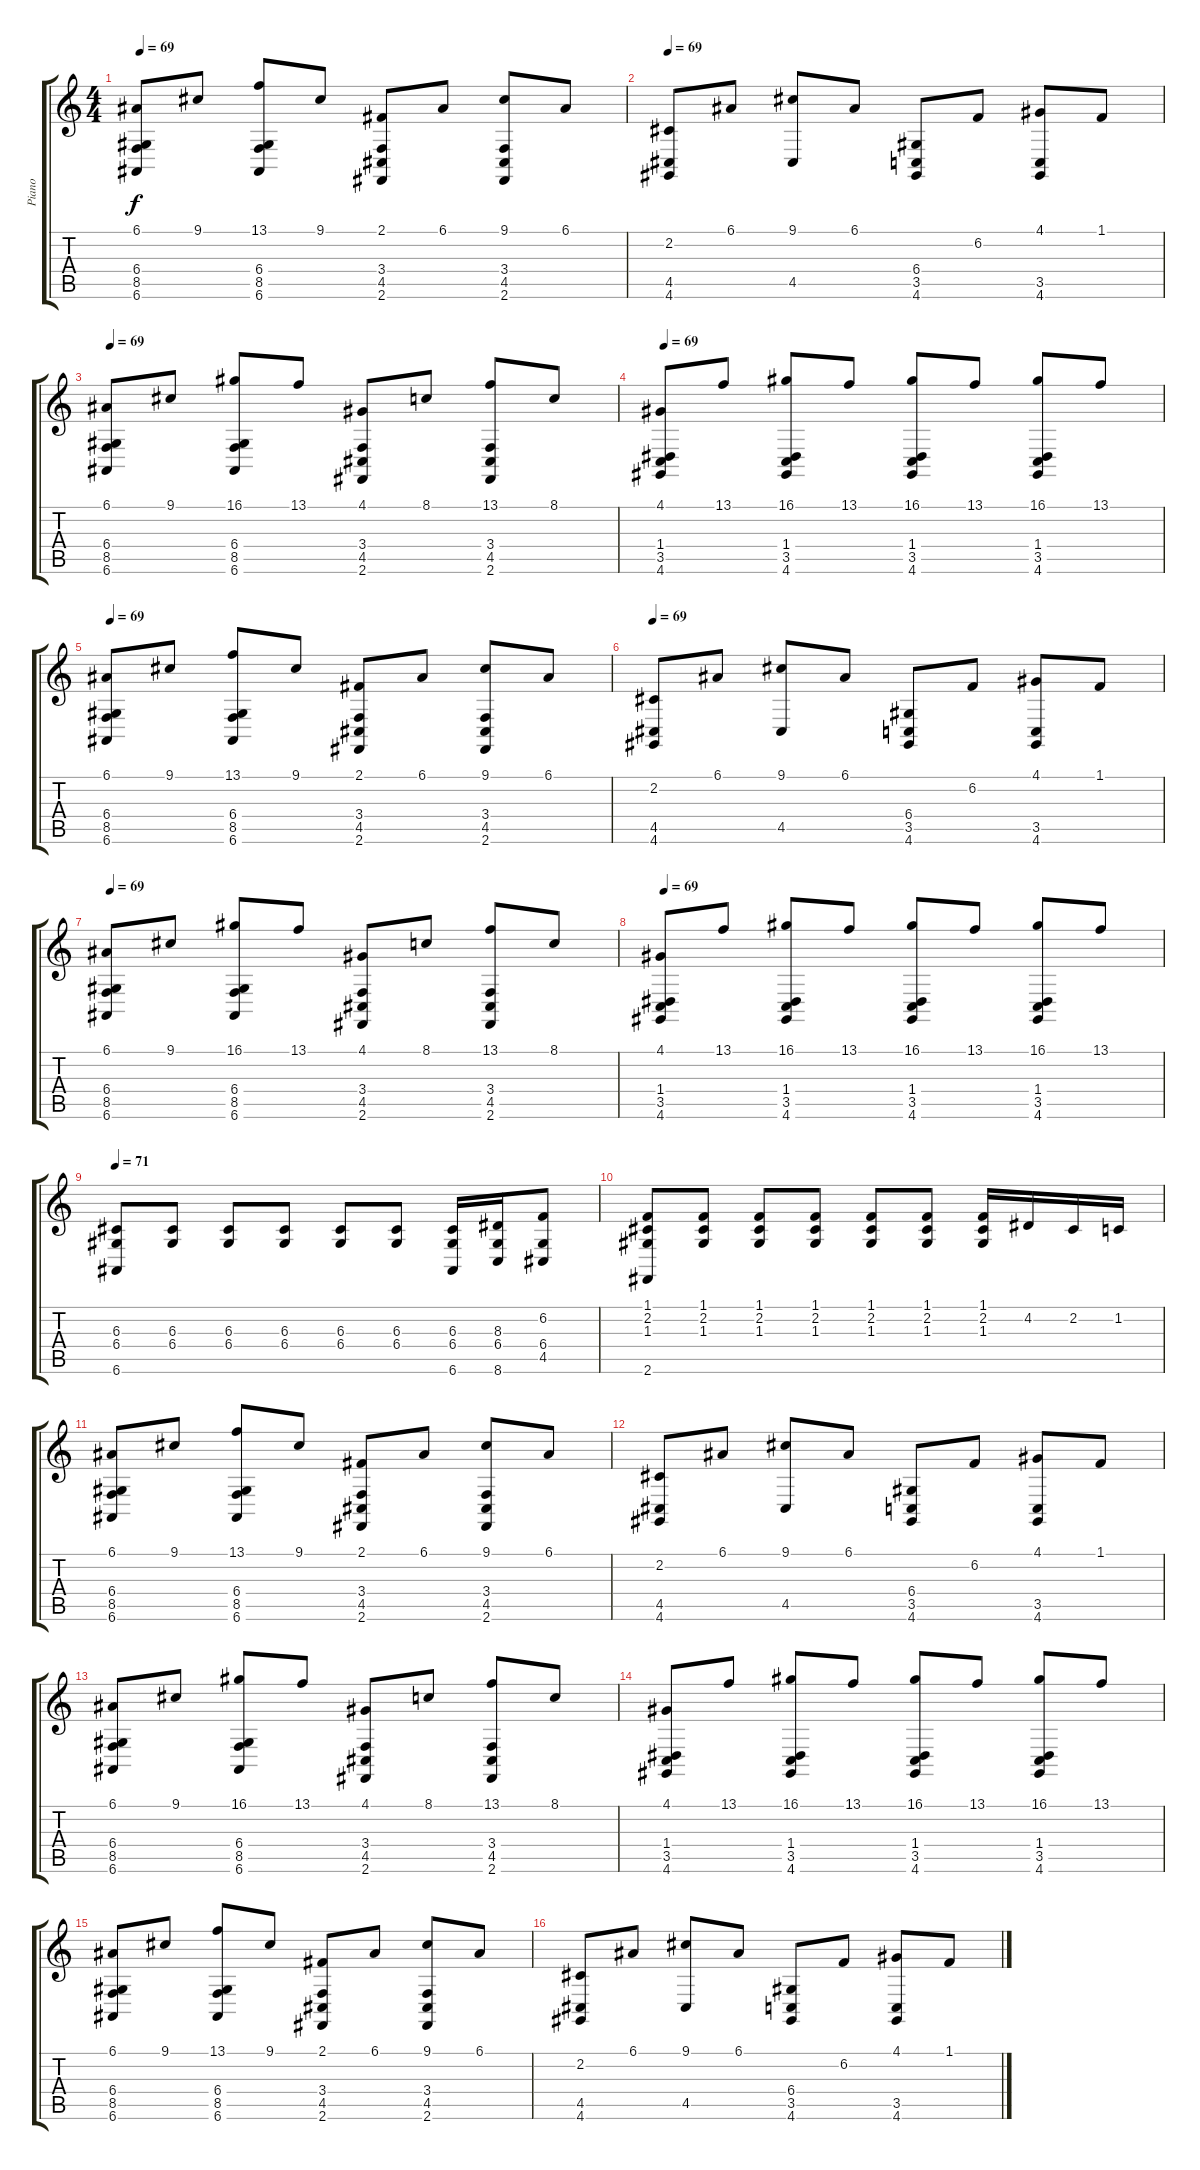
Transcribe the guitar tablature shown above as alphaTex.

\track ("Piano" "Piano") {instrument acousticgrandpiano}
\staff {score tabs}
\tuning (E4 B3 G3 D3 A2 E2) {hide}
\ts (4 4)
\tempo 69
\clef g2
\ks c
(6.1 6.4 8.5 6.6).8{dy f} 9.1.8 (13.1 6.4 8.5 6.6).8 9.1.8 (2.1 3.4 4.5 2.6).8 6.1.8 (9.1 3.4 4.5 2.6).8 6.1.8 |
\tempo 69
(2.2 4.5 4.6).8 6.1.8 (9.1 4.5).8 6.1.8 (6.4 3.5 4.6).8 6.2.8 (4.1 3.5 4.6).8 1.1.8 |
\tempo 69
(6.1 6.4 8.5 6.6).8 9.1.8 (16.1 6.4 8.5 6.6).8 13.1.8 (4.1 3.4 4.5 2.6).8 8.1.8 (13.1 3.4 4.5 2.6).8 8.1.8 |
\tempo 69
(4.1 1.4 3.5 4.6).8 13.1.8 (16.1 1.4 3.5 4.6).8 13.1.8 (16.1 1.4 3.5 4.6).8 13.1.8 (16.1 1.4 3.5 4.6).8 13.1.8 |
\tempo 69
(6.1 6.4 8.5 6.6).8 9.1.8 (13.1 6.4 8.5 6.6).8 9.1.8 (2.1 3.4 4.5 2.6).8 6.1.8 (9.1 3.4 4.5 2.6).8 6.1.8 |
\tempo 69
(2.2 4.5 4.6).8 6.1.8 (9.1 4.5).8 6.1.8 (6.4 3.5 4.6).8 6.2.8 (4.1 3.5 4.6).8 1.1.8 |
\tempo 69
(6.1 6.4 8.5 6.6).8 9.1.8 (16.1 6.4 8.5 6.6).8 13.1.8 (4.1 3.4 4.5 2.6).8 8.1.8 (13.1 3.4 4.5 2.6).8 8.1.8 |
\tempo 69
(4.1 1.4 3.5 4.6).8 13.1.8 (16.1 1.4 3.5 4.6).8 13.1.8 (16.1 1.4 3.5 4.6).8 13.1.8 (16.1 1.4 3.5 4.6).8 13.1.8 |
\tempo 71
(6.3 6.4 6.6).8 (6.3 6.4).8 (6.3 6.4).8 (6.3 6.4).8 (6.3 6.4).8 (6.3 6.4).8 (6.3 6.4 6.6).16 (8.3 6.4 8.6).16 (6.2 6.4 4.5).8 |
(1.1 2.2 1.3 2.6).8 (1.1 2.2 1.3).8 (1.1 2.2 1.3).8 (1.1 2.2 1.3).8 (1.1 2.2 1.3).8 (1.1 2.2 1.3).8 (1.1 2.2 1.3).16 4.2.16 2.2.16 1.2.16 |
(6.1 6.4 8.5 6.6).8 9.1.8 (13.1 6.4 8.5 6.6).8 9.1.8 (2.1 3.4 4.5 2.6).8 6.1.8 (9.1 3.4 4.5 2.6).8 6.1.8 |
(2.2 4.5 4.6).8 6.1.8 (9.1 4.5).8 6.1.8 (6.4 3.5 4.6).8 6.2.8 (4.1 3.5 4.6).8 1.1.8 |
(6.1 6.4 8.5 6.6).8 9.1.8 (16.1 6.4 8.5 6.6).8 13.1.8 (4.1 3.4 4.5 2.6).8 8.1.8 (13.1 3.4 4.5 2.6).8 8.1.8 |
(4.1 1.4 3.5 4.6).8 13.1.8 (16.1 1.4 3.5 4.6).8 13.1.8 (16.1 1.4 3.5 4.6).8 13.1.8 (16.1 1.4 3.5 4.6).8 13.1.8 |
(6.1 6.4 8.5 6.6).8 9.1.8 (13.1 6.4 8.5 6.6).8 9.1.8 (2.1 3.4 4.5 2.6).8 6.1.8 (9.1 3.4 4.5 2.6).8 6.1.8 |
(2.2 4.5 4.6).8 6.1.8 (9.1 4.5).8 6.1.8 (6.4 3.5 4.6).8 6.2.8 (4.1 3.5 4.6).8 1.1.8
